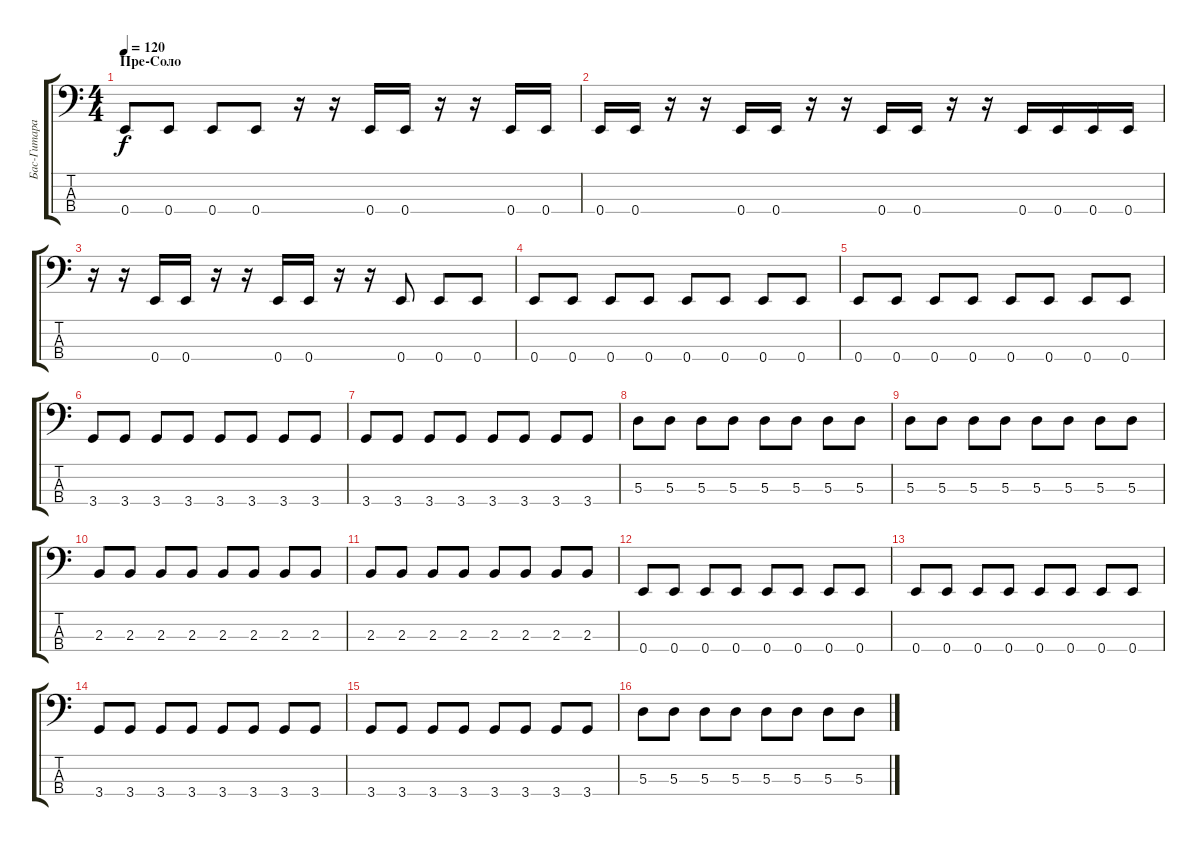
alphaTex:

\track ("Бас-Гитара" "Бас-Гитара") {instrument electricbassfinger}
\staff {score tabs}
\tuning (G2 D2 A1 E1) {hide}
\ts (4 4)
\section ("" "Пре-Соло")
\tempo 120
\clef f4
\ks c
0.4.8{dy f} 0.4.8 0.4.8 0.4.8 r.16 r.16 0.4.16 0.4.16 r.16 r.16 0.4.16 0.4.16 |
0.4.16 0.4.16 r.16 r.16 0.4.16 0.4.16 r.16 r.16 0.4.16 0.4.16 r.16 r.16 0.4.16 0.4.16 0.4.16 0.4.16 |
r.16 r.16 0.4.16 0.4.16 r.16 r.16 0.4.16 0.4.16 r.16 r.16 0.4.8 0.4.8 0.4.8 |
0.4.8 0.4.8 0.4.8 0.4.8 0.4.8 0.4.8 0.4.8 0.4.8 |
0.4.8 0.4.8 0.4.8 0.4.8 0.4.8 0.4.8 0.4.8 0.4.8 |
3.4.8 3.4.8 3.4.8 3.4.8 3.4.8 3.4.8 3.4.8 3.4.8 |
3.4.8 3.4.8 3.4.8 3.4.8 3.4.8 3.4.8 3.4.8 3.4.8 |
5.3.8 5.3.8 5.3.8 5.3.8 5.3.8 5.3.8 5.3.8 5.3.8 |
5.3.8 5.3.8 5.3.8 5.3.8 5.3.8 5.3.8 5.3.8 5.3.8 |
2.3.8 2.3.8 2.3.8 2.3.8 2.3.8 2.3.8 2.3.8 2.3.8 |
2.3.8 2.3.8 2.3.8 2.3.8 2.3.8 2.3.8 2.3.8 2.3.8 |
0.4.8 0.4.8 0.4.8 0.4.8 0.4.8 0.4.8 0.4.8 0.4.8 |
0.4.8 0.4.8 0.4.8 0.4.8 0.4.8 0.4.8 0.4.8 0.4.8 |
3.4.8 3.4.8 3.4.8 3.4.8 3.4.8 3.4.8 3.4.8 3.4.8 |
3.4.8 3.4.8 3.4.8 3.4.8 3.4.8 3.4.8 3.4.8 3.4.8 |
5.3.8 5.3.8 5.3.8 5.3.8 5.3.8 5.3.8 5.3.8 5.3.8
